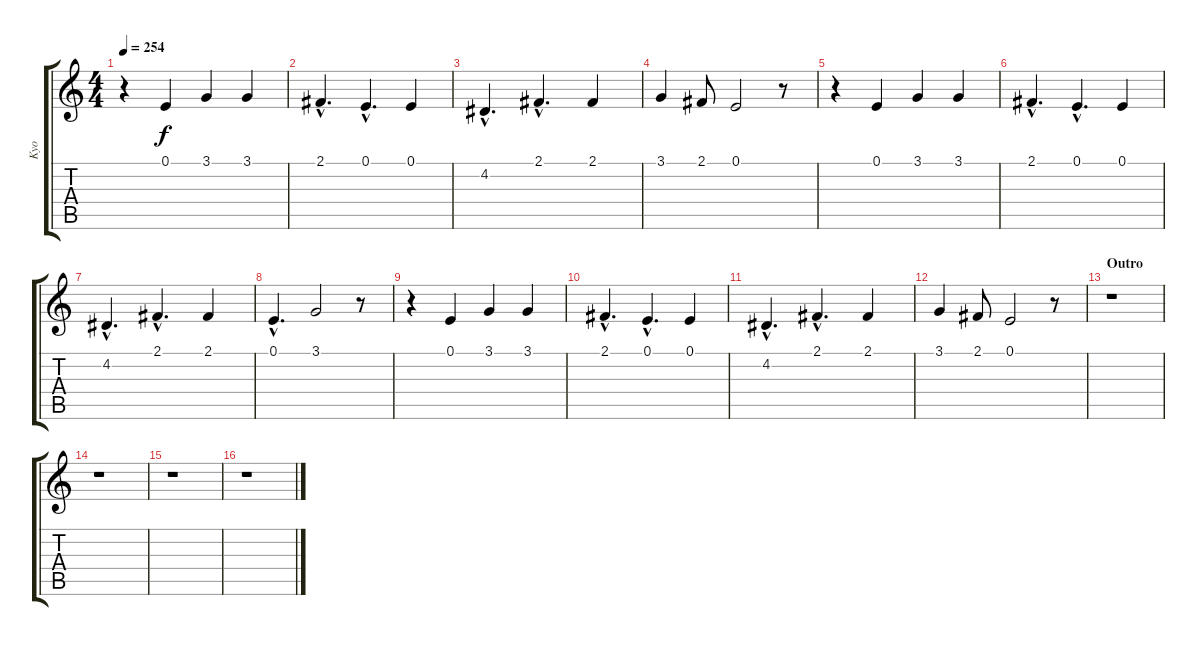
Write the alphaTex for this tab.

\track ("Kyo" "Kyo") {instrument altosax}
\staff {score tabs}
\tuning (E4 B3 G3 D3 A2 E2) {hide}
\ts (4 4)
\tempo 254
\clef g2
\ks c
r.4{dy f} 0.1.4 3.1.4 3.1.4 |
2.1{hac}.4{d} 0.1{hac}.4{d} 0.1.4 |
4.2{hac}.4{d} 2.1{hac}.4{d} 2.1.4 |
3.1.4 2.1.8 0.1.2 r.8 |
r.4 0.1.4 3.1.4 3.1.4 |
2.1{hac}.4{d} 0.1{hac}.4{d} 0.1.4 |
4.2{hac}.4{d} 2.1{hac}.4{d} 2.1.4 |
0.1{hac}.4{d} 3.1.2 r.8 |
r.4 0.1.4 3.1.4 3.1.4 |
2.1{hac}.4{d} 0.1{hac}.4{d} 0.1.4 |
4.2{hac}.4{d} 2.1{hac}.4{d} 2.1.4 |
3.1.4 2.1.8 0.1.2 r.8 |
\section ("" "Outro")
r.1 |
r.1 |
r.1 |
r.1
